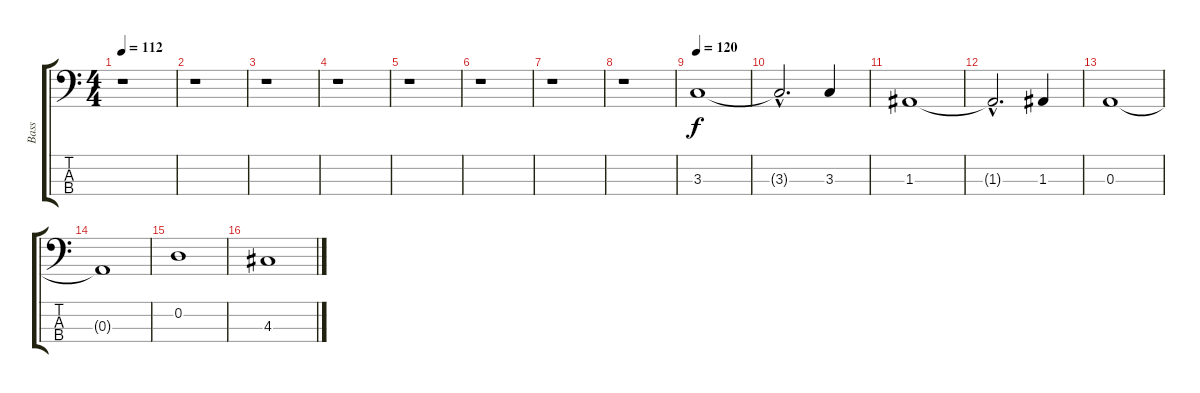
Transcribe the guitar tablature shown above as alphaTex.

\track ("Bass" "Bass") {instrument electricbassfinger}
\staff {score tabs}
\tuning (G2 D2 A1 D1) {hide}
\ts (4 4)
\tempo 112
\clef f4
\ks c
r.1{dy f instrument electricbassfinger} |
r.1 |
r.1 |
r.1 |
r.1 |
r.1 |
r.1 |
r.1 |
\tempo 120
3.3.1 |
3.3{hac t}.2{d} 3.3.4 |
1.3.1 |
1.3{hac t}.2{d} 1.3.4 |
0.3.1 |
0.3{t}.1 |
0.2.1 |
4.3.1
